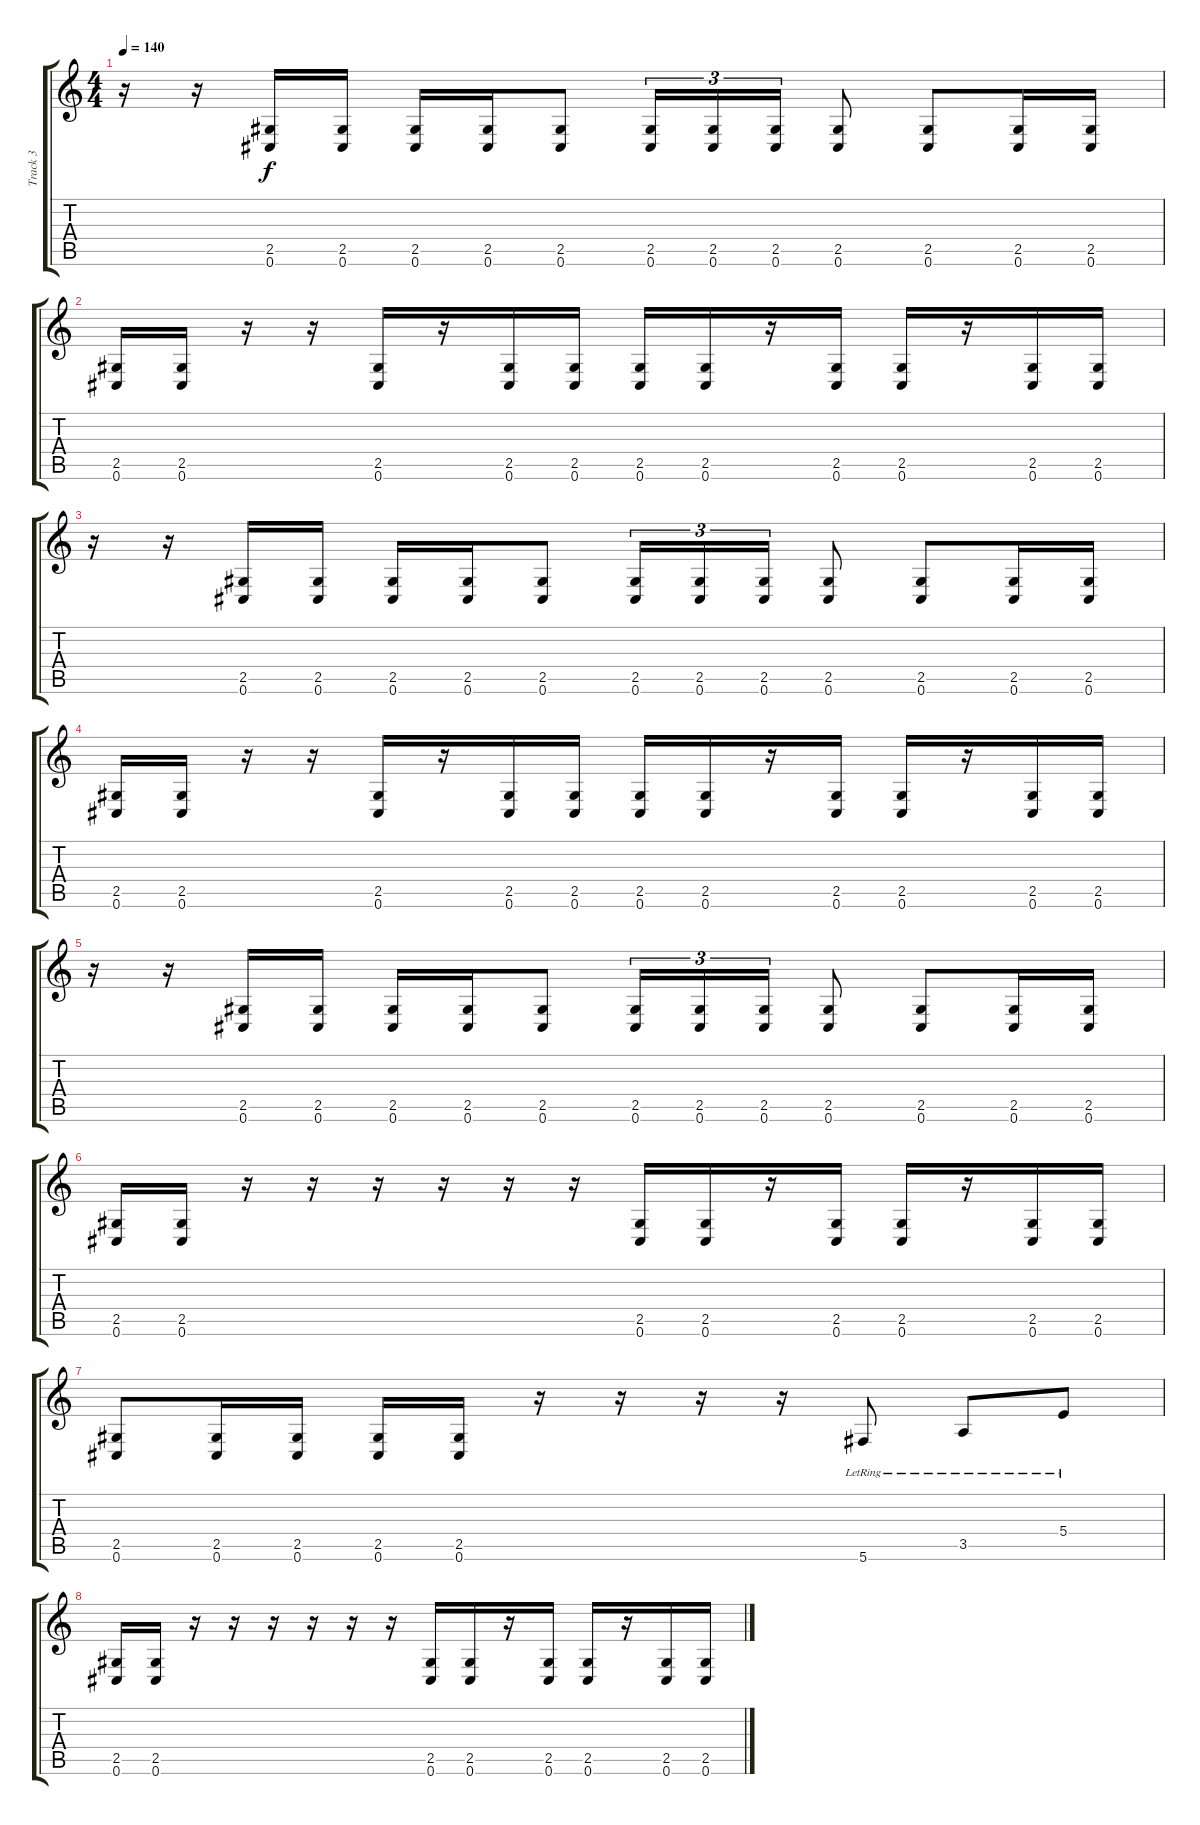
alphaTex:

\track ("Track 3" "Track 3") {instrument distortionguitar}
\staff {score tabs}
\tuning (Db4 Ab3 E3 B2 Gb2 Db2) {hide}
\ts (4 4)
\tempo 140
\clef g2
\ks c
r.16{dy f} r.16 (2.5 0.6).16 (2.5 0.6).16 (2.5 0.6).16 (2.5 0.6).16 (2.5 0.6).8 (2.5 0.6).16{tu (3 2)} (2.5 0.6).16{tu (3 2)} (2.5 0.6).16{tu (3 2)} (2.5 0.6).8 (2.5 0.6).8 (2.5 0.6).16 (2.5 0.6).16 |
(2.5 0.6).16 (2.5 0.6).16 r.16 r.16 (2.5 0.6).16 r.16 (2.5 0.6).16 (2.5 0.6).16 (2.5 0.6).16 (2.5 0.6).16 r.16 (2.5 0.6).16 (2.5 0.6).16 r.16 (2.5 0.6).16 (2.5 0.6).16 |
r.16 r.16 (2.5 0.6).16 (2.5 0.6).16 (2.5 0.6).16 (2.5 0.6).16 (2.5 0.6).8 (2.5 0.6).16{tu (3 2)} (2.5 0.6).16{tu (3 2)} (2.5 0.6).16{tu (3 2)} (2.5 0.6).8 (2.5 0.6).8 (2.5 0.6).16 (2.5 0.6).16 |
(2.5 0.6).16 (2.5 0.6).16 r.16 r.16 (2.5 0.6).16 r.16 (2.5 0.6).16 (2.5 0.6).16 (2.5 0.6).16 (2.5 0.6).16 r.16 (2.5 0.6).16 (2.5 0.6).16 r.16 (2.5 0.6).16 (2.5 0.6).16 |
r.16 r.16 (2.5 0.6).16 (2.5 0.6).16 (2.5 0.6).16 (2.5 0.6).16 (2.5 0.6).8 (2.5 0.6).16{tu (3 2)} (2.5 0.6).16{tu (3 2)} (2.5 0.6).16{tu (3 2)} (2.5 0.6).8 (2.5 0.6).8 (2.5 0.6).16 (2.5 0.6).16 |
(2.5 0.6).16 (2.5 0.6).16 r.16 r.16 r.16 r.16 r.16 r.16 (2.5 0.6).16 (2.5 0.6).16 r.16 (2.5 0.6).16 (2.5 0.6).16 r.16 (2.5 0.6).16 (2.5 0.6).16 |
(2.5 0.6).8 (2.5 0.6).16 (2.5 0.6).16 (2.5 0.6).16 (2.5 0.6).16 r.16 r.16 r.16 r.16 5.6{lr}.8 3.5{lr}.8 5.4{lr}.8 |
(2.5 0.6).16 (2.5 0.6).16 r.16 r.16 r.16 r.16 r.16 r.16 (2.5 0.6).16 (2.5 0.6).16 r.16 (2.5 0.6).16 (2.5 0.6).16 r.16 (2.5 0.6).16 (2.5 0.6).16
